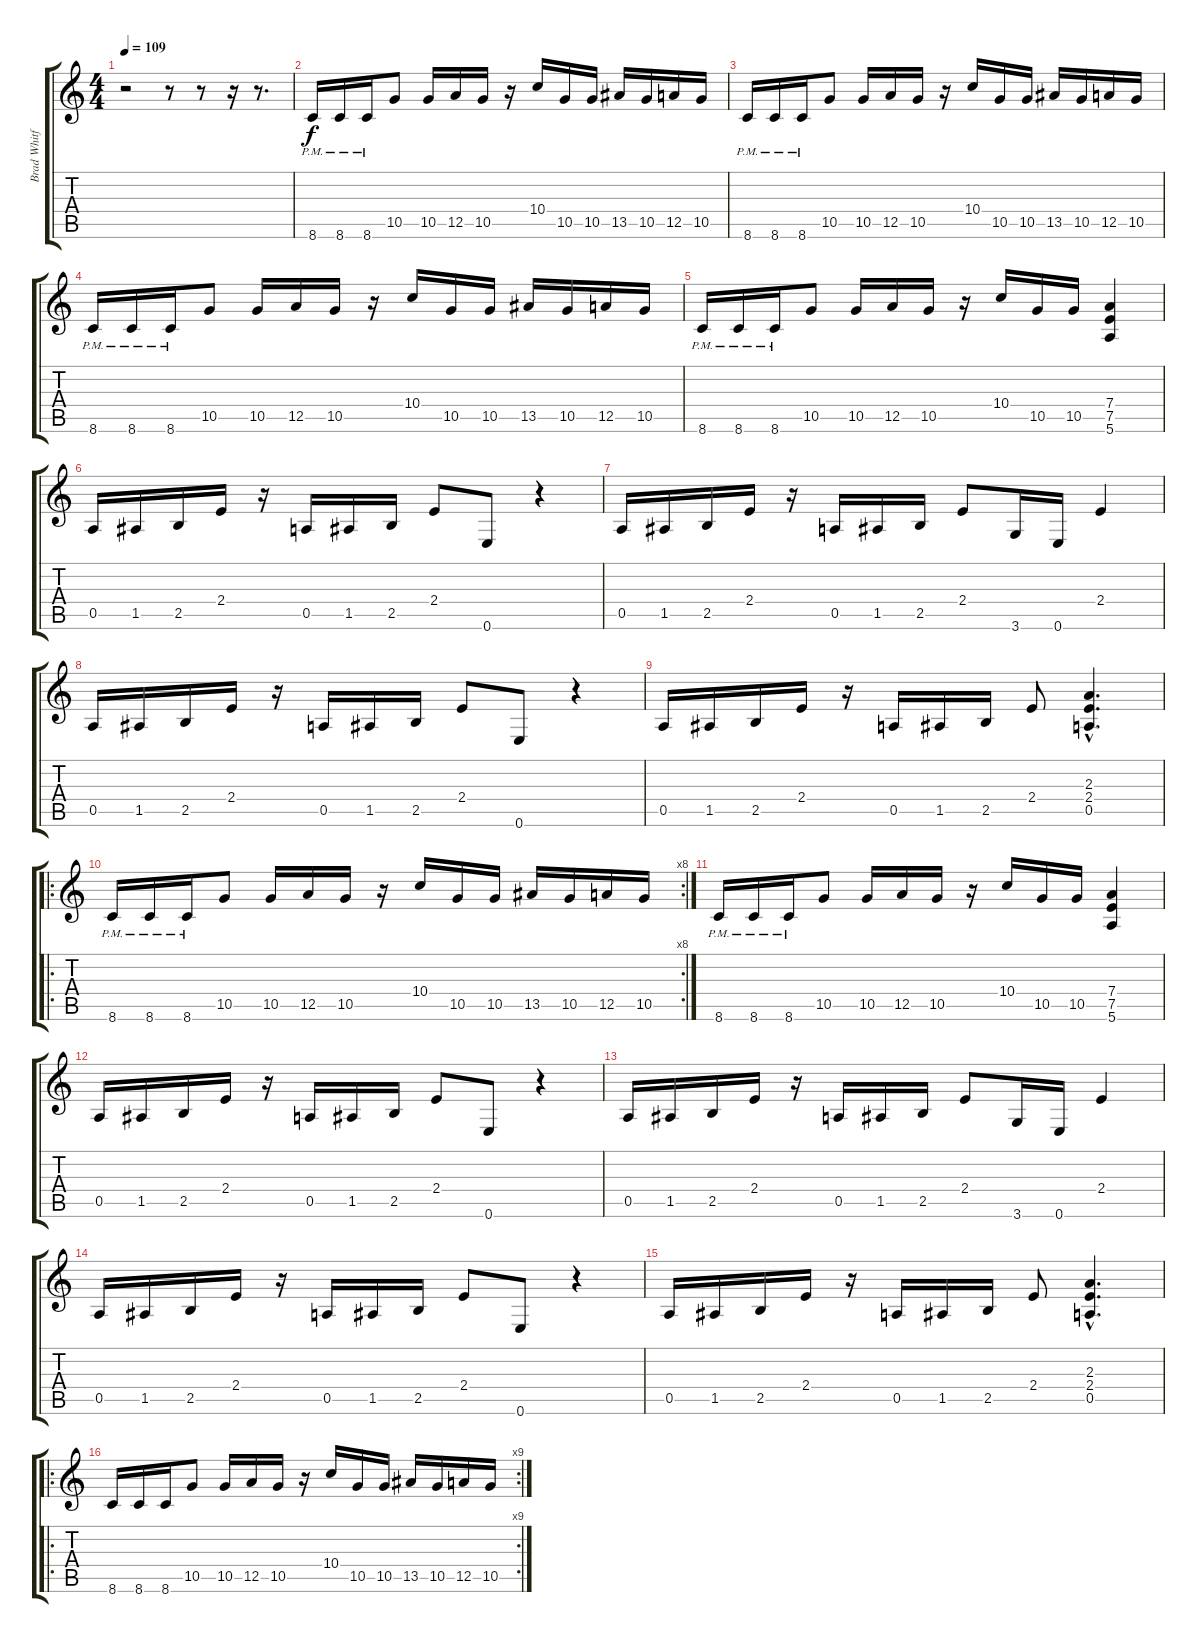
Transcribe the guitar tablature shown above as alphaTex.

\track ("Brad Whitford" "Brad Whitf") {instrument overdrivenguitar}
\staff {score tabs}
\tuning (E4 B3 G3 D3 A2 E2) {hide}
\ts (4 4)
\tempo 109
\clef g2
\ks c
r.2{dy ff} r.8 r.8 r.16 r.8{d} |
8.6{pm}.16{dy f} 8.6{pm}.16 8.6{pm}.16 10.5.8 10.5.16 12.5.16 10.5.16 r.16 10.4.16 10.5.16 10.5.16 13.5.16 10.5.16 12.5.16 10.5.16 |
8.6{pm}.16 8.6{pm}.16 8.6{pm}.16 10.5.8 10.5.16 12.5.16 10.5.16 r.16 10.4.16 10.5.16 10.5.16 13.5.16 10.5.16 12.5.16 10.5.16 |
8.6{pm}.16 8.6{pm}.16 8.6{pm}.16 10.5.8 10.5.16 12.5.16 10.5.16 r.16 10.4.16 10.5.16 10.5.16 13.5.16 10.5.16 12.5.16 10.5.16 |
8.6{pm}.16 8.6{pm}.16 8.6{pm}.16 10.5.8 10.5.16 12.5.16 10.5.16 r.16 10.4.16 10.5.16 10.5.16 (7.4 7.5 5.6).4 |
0.5.16 1.5.16 2.5.16 2.4.16 r.16 0.5.16 1.5.16 2.5.16 2.4.8 0.6.8 r.4 |
0.5.16 1.5.16 2.5.16 2.4.16 r.16 0.5.16 1.5.16 2.5.16 2.4.8 3.6.16 0.6.16 2.4.4 |
0.5.16 1.5.16 2.5.16 2.4.16 r.16 0.5.16 1.5.16 2.5.16 2.4.8 0.6.8 r.4 |
0.5.16 1.5.16 2.5.16 2.4.16 r.16 0.5.16 1.5.16 2.5.16 2.4.8 (2.3{hac} 2.4{hac} 0.5{hac}).4{d} |
\ro
\rc 8
8.6{pm}.16 8.6{pm}.16 8.6{pm}.16 10.5.8 10.5.16 12.5.16 10.5.16 r.16 10.4.16 10.5.16 10.5.16 13.5.16 10.5.16 12.5.16 10.5.16 |
8.6{pm}.16 8.6{pm}.16 8.6{pm}.16 10.5.8 10.5.16 12.5.16 10.5.16 r.16 10.4.16 10.5.16 10.5.16 (7.4 7.5 5.6).4 |
0.5.16 1.5.16 2.5.16 2.4.16 r.16 0.5.16 1.5.16 2.5.16 2.4.8 0.6.8 r.4 |
0.5.16 1.5.16 2.5.16 2.4.16 r.16 0.5.16 1.5.16 2.5.16 2.4.8 3.6.16 0.6.16 2.4.4 |
0.5.16 1.5.16 2.5.16 2.4.16 r.16 0.5.16 1.5.16 2.5.16 2.4.8 0.6.8 r.4 |
0.5.16 1.5.16 2.5.16 2.4.16 r.16 0.5.16 1.5.16 2.5.16 2.4.8 (2.3{hac} 2.4{hac} 0.5{hac}).4{d} |
\ro
\rc 9
8.6.16 8.6.16 8.6.16 10.5.8 10.5.16 12.5.16 10.5.16 r.16 10.4.16 10.5.16 10.5.16 13.5.16 10.5.16 12.5.16 10.5.16
